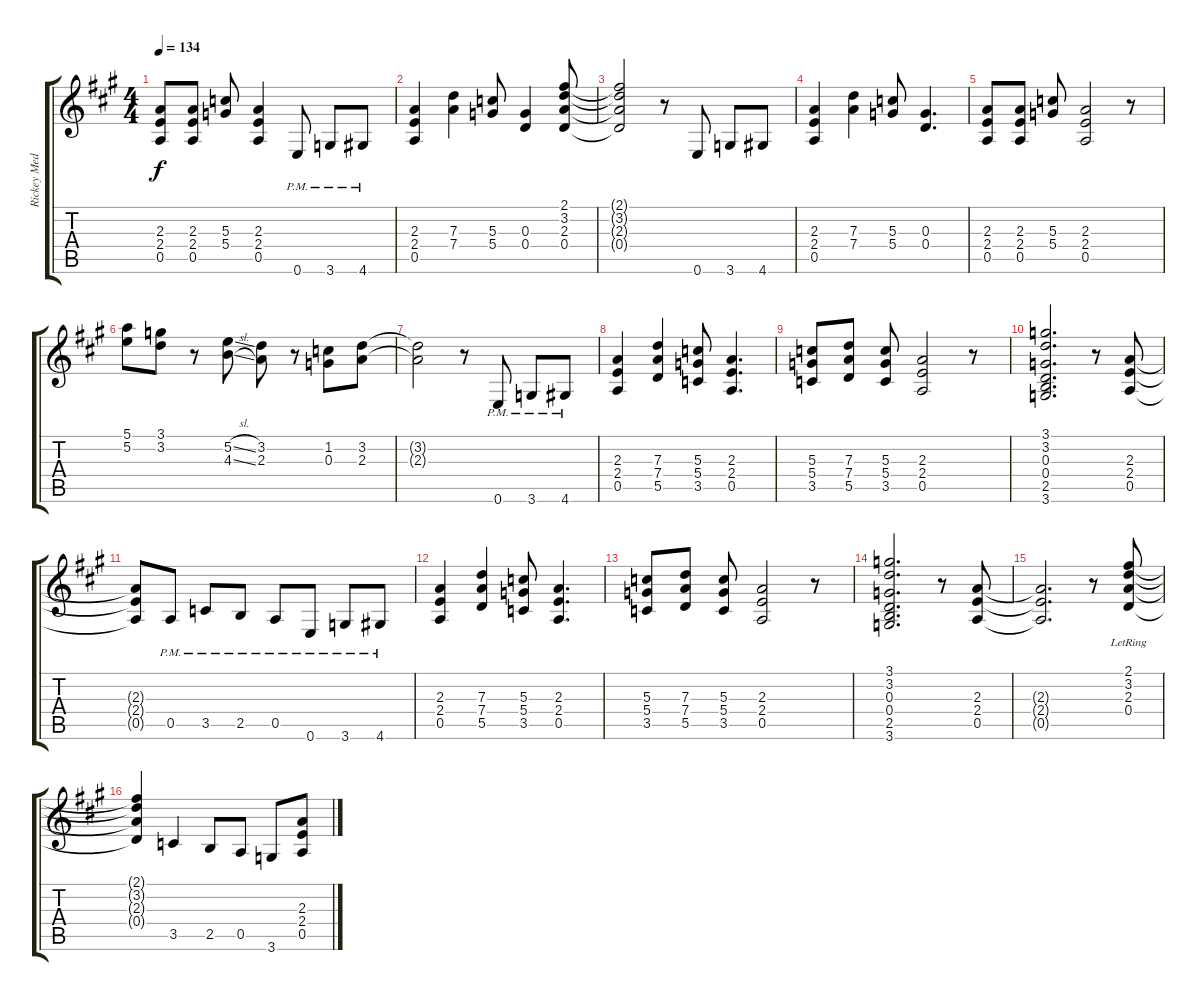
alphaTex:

\track ("Rickey Medlocke Guitar" "Rickey Med") {instrument overdrivenguitar}
\staff {score tabs}
\tuning (E4 B3 G3 D3 A2 E2) {hide}
\ts (4 4)
\tempo 134
\clef g2
\ks a
(2.3 2.4 0.5).8{dy f} (2.3 2.4 0.5).8 (5.3 5.4).8 (2.3 2.4 0.5).4 0.6{pm}.8 3.6{pm}.8 4.6{pm}.8 |
(2.3 2.4 0.5).4 (7.3 7.4).4 (5.3 5.4).8 (0.3 0.4).4 (2.1 3.2 2.3 0.4).8 |
(2.1{t} 3.2{t} 2.3{t} 0.4{t}).2 r.8 0.6.8 3.6.8 4.6.8 |
(2.3 2.4 0.5).4 (7.3 7.4).4 (5.3 5.4).8 (0.3 0.4).4{d} |
(2.3 2.4 0.5).8 (2.3 2.4 0.5).8 (5.3 5.4).8 (2.3 2.4 0.5).2 r.8 |
(5.1 5.2).8 (3.1 3.2).8 r.8 (5.2{sl} 4.3{sl}).8 (3.2 2.3).8 r.8 (1.2 0.3).8 (3.2 2.3).8 |
(3.2{t} 2.3{t}).2 r.8 0.6{pm}.8 3.6{pm}.8 4.6{pm}.8 |
(2.3 2.4 0.5).4 (7.3 7.4 5.5).4 (5.3 5.4 3.5).8 (2.3 2.4 0.5).4{d} |
(5.3 5.4 3.5).8 (7.3 7.4 5.5).8 (5.3 5.4 3.5).8 (2.3 2.4 0.5).2 r.8 |
(3.1 3.2 0.3 0.4 2.5 3.6).2{d} r.8 (2.3 2.4 0.5).8 |
(2.3{t} 2.4{t} 0.5{t}).8 0.5{pm}.8 3.5{pm}.8 2.5{pm}.8 0.5{pm}.8 0.6{pm}.8 3.6{pm}.8 4.6{pm}.8 |
(2.3 2.4 0.5).4 (7.3 7.4 5.5).4 (5.3 5.4 3.5).8 (2.3 2.4 0.5).4{d} |
(5.3 5.4 3.5).8 (7.3 7.4 5.5).8 (5.3 5.4 3.5).8 (2.3 2.4 0.5).2 r.8 |
(3.1 3.2 0.3 0.4 2.5 3.6).2{d} r.8 (2.3 2.4 0.5).8 |
(2.3{t} 2.4{t} 0.5{t}).2{d} r.8 (2.1{lr} 3.2{lr} 2.3{lr} 0.4{lr}).8 |
(2.1{t} 3.2{t} 2.3{t} 0.4{t}).4 3.5.4 2.5.8 0.5.8 3.6.8 (2.3 2.4 0.5).8
